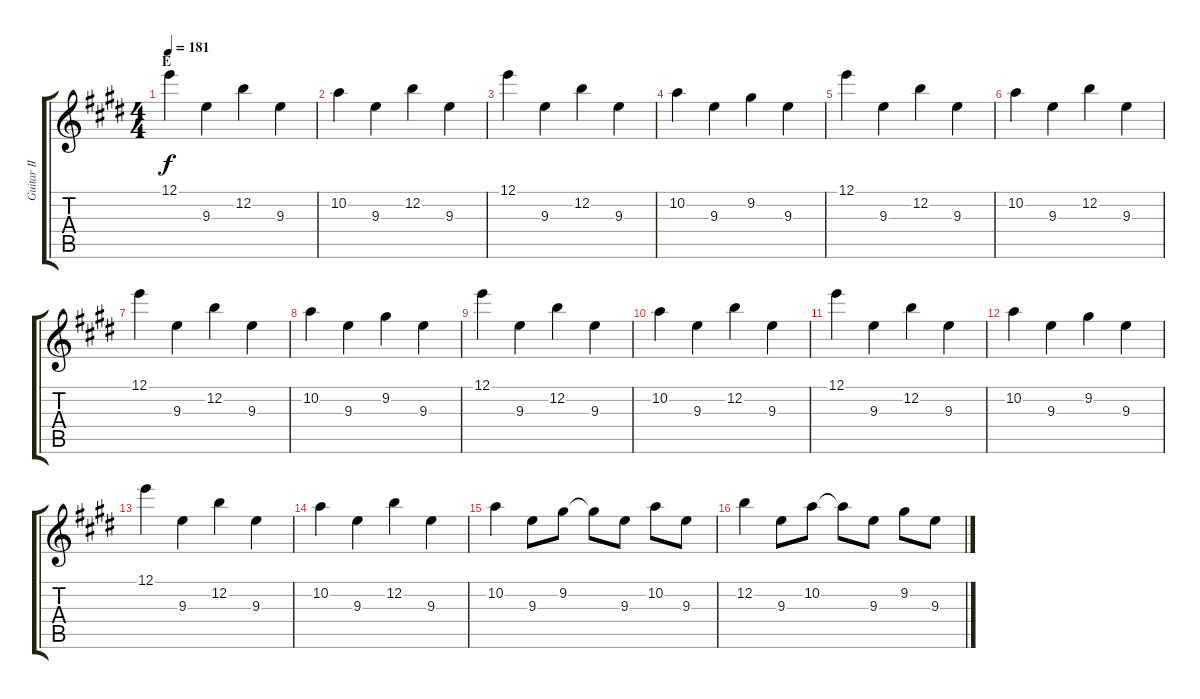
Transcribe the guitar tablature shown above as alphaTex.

\track ("Guitar II - Kita" "Guitar II ") {instrument distortionguitar}
\staff {score tabs}
\tuning (E4 B3 G3 D3 A2 E2) {hide}
\ts (4 4)
\section ("" "E")
\tempo 181
\clef g2
\ks e
12.1.4{dy f} 9.3.4 12.2.4 9.3.4 |
10.2.4 9.3.4 12.2.4 9.3.4 |
12.1.4 9.3.4 12.2.4 9.3.4 |
10.2.4 9.3.4 9.2.4 9.3.4 |
12.1.4 9.3.4 12.2.4 9.3.4 |
10.2.4 9.3.4 12.2.4 9.3.4 |
12.1.4 9.3.4 12.2.4 9.3.4 |
10.2.4 9.3.4 9.2.4 9.3.4 |
12.1.4 9.3.4 12.2.4 9.3.4 |
10.2.4 9.3.4 12.2.4 9.3.4 |
12.1.4 9.3.4 12.2.4 9.3.4 |
10.2.4 9.3.4 9.2.4 9.3.4 |
12.1.4 9.3.4 12.2.4 9.3.4 |
10.2.4 9.3.4 12.2.4 9.3.4 |
10.2.4 9.3.8 9.2.8 9.2{t}.8 9.3.8 10.2.8 9.3.8 |
12.2.4 9.3.8 10.2.8 10.2{t}.8 9.3.8 9.2.8 9.3.8
